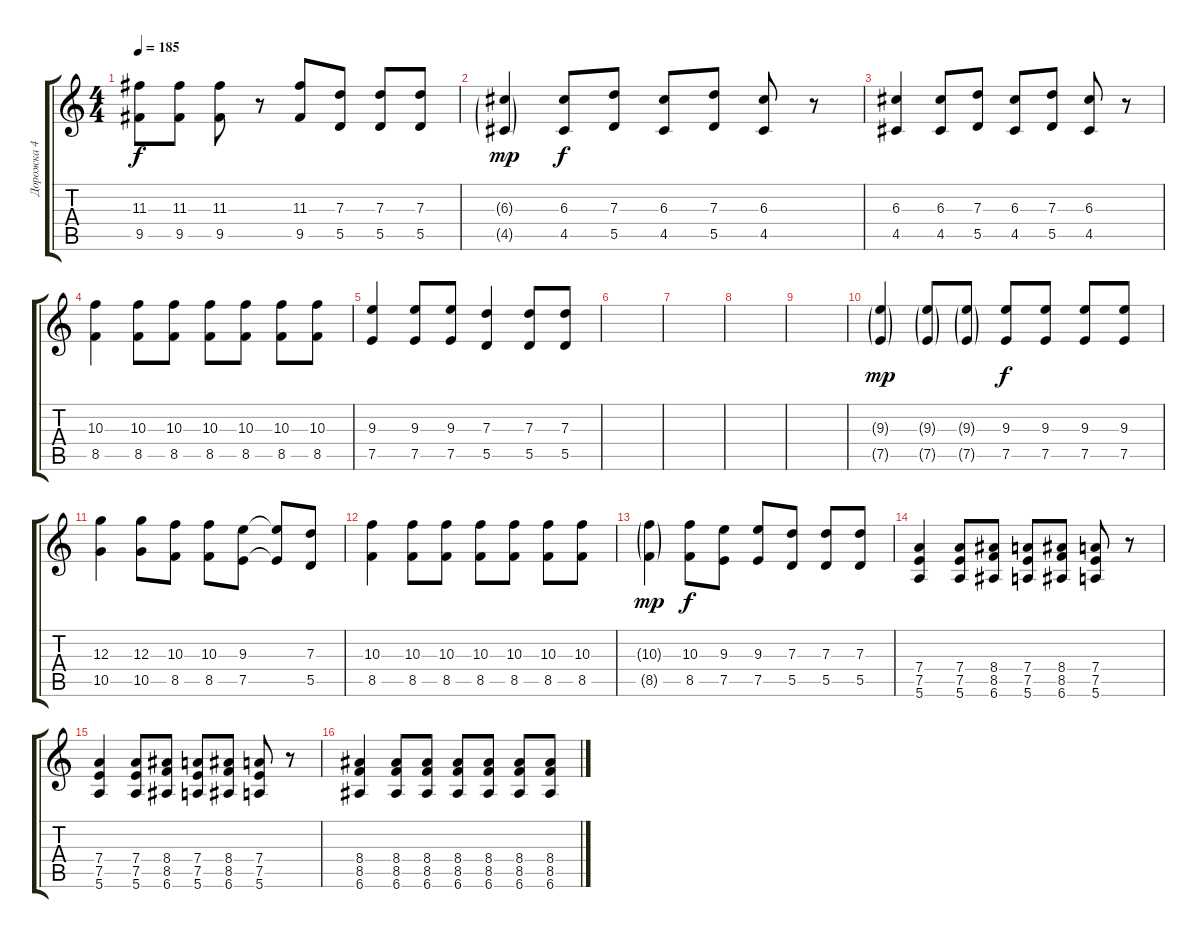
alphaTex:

\track ("Дорожка 4" "Дорожка 4") {instrument overdrivenguitar}
\staff {score tabs}
\tuning (E4 B3 G3 D3 A2 E2) {hide}
\ts (4 4)
\tempo 185
\clef g2
\ks c
(11.3 9.5).8{dy f} (11.3 9.5).8 (11.3 9.5).8 r.8 (11.3 9.5).8 (7.3 5.5).8 (7.3 5.5).8 (7.3 5.5).8 |
(6.3{g} 4.5{g}).4{dy mp volume 10} (6.3 4.5).8{dy f} (7.3 5.5).8 (6.3 4.5).8 (7.3 5.5).8 (6.3 4.5).8 r.8 |
(6.3 4.5).4 (6.3 4.5).8 (7.3 5.5).8 (6.3 4.5).8 (7.3 5.5).8 (6.3 4.5).8 r.8 |
(10.3 8.5).4 (10.3 8.5).8 (10.3 8.5).8 (10.3 8.5).8 (10.3 8.5).8 (10.3 8.5).8 (10.3 8.5).8 |
(9.3 7.5).4 (9.3 7.5).8 (9.3 7.5).8 (7.3 5.5).4 (7.3 5.5).8 (7.3 5.5).8 |
|
|
|
|
(9.3{g} 7.5{g}).4{dy mp} (9.3{g} 7.5{g}).8 (9.3{g} 7.5{g}).8 (9.3 7.5).8{dy f} (9.3 7.5).8 (9.3 7.5).8 (9.3 7.5).8 |
(12.3 10.5).4 (12.3 10.5).8 (10.3 8.5).8 (10.3 8.5).8 (9.3 7.5).8 (9.3{t} 7.5{t}).8 (7.3 5.5).8 |
(10.3 8.5).4 (10.3 8.5).8 (10.3 8.5).8 (10.3 8.5).8 (10.3 8.5).8 (10.3 8.5).8 (10.3 8.5).8 |
(10.3{g} 8.5{g}).4{dy mp} (10.3 8.5).8{dy f} (9.3 7.5).8 (9.3 7.5).8 (7.3 5.5).8 (7.3 5.5).8 (7.3 5.5).8 |
(7.4 7.5 5.6).4 (7.4 7.5 5.6).8 (8.4 8.5 6.6).8 (7.4 7.5 5.6).8 (8.4 8.5 6.6).8 (7.4 7.5 5.6).8 r.8 |
(7.4 7.5 5.6).4 (7.4 7.5 5.6).8 (8.4 8.5 6.6).8 (7.4 7.5 5.6).8 (8.4 8.5 6.6).8 (7.4 7.5 5.6).8 r.8 |
(8.4 8.5 6.6).4 (8.4 8.5 6.6).8 (8.4 8.5 6.6).8 (8.4 8.5 6.6).8 (8.4 8.5 6.6).8 (8.4 8.5 6.6).8 (8.4 8.5 6.6).8
